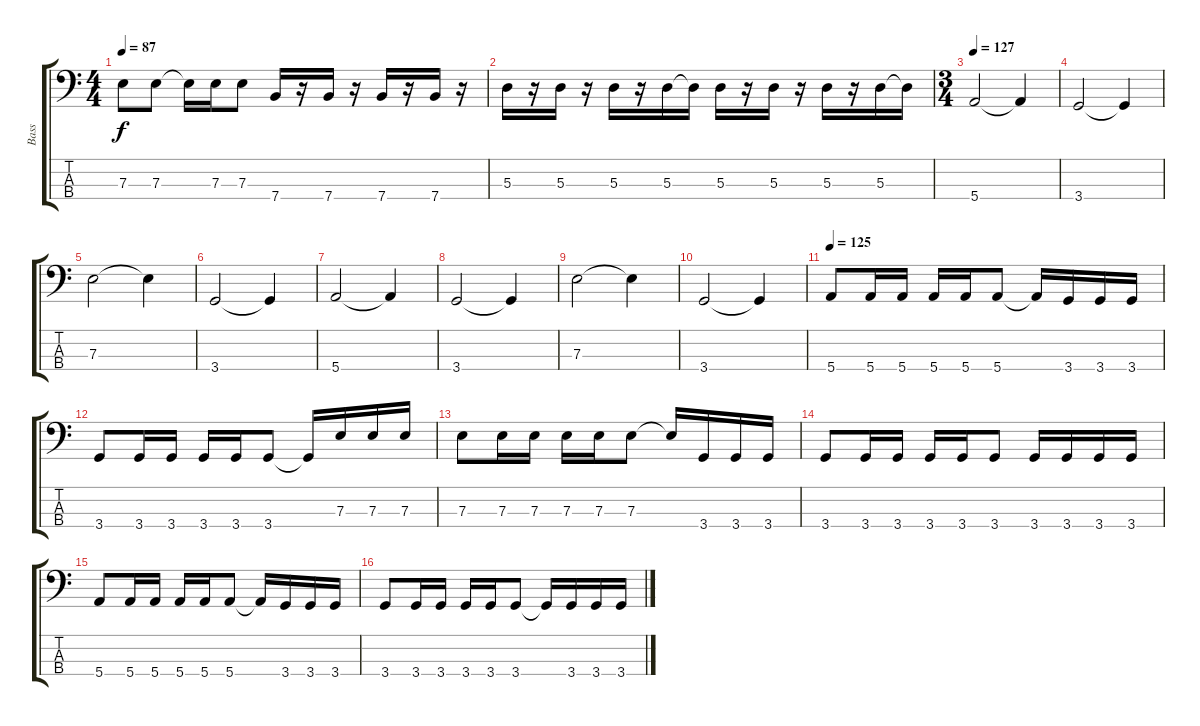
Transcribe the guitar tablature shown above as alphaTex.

\track ("Bass" "Bass") {instrument electricbasspick}
\staff {score tabs}
\tuning (G2 D2 A1 E1) {hide}
\ts (4 4)
\tempo 87
\clef f4
\ks c
7.3.8{dy f} 7.3.8 7.3{t}.16 7.3.16 7.3.8 7.4.16 r.16 7.4.16 r.16 7.4.16 r.16 7.4.16 r.16 |
5.3.16 r.16 5.3.16 r.16 5.3.16 r.16 5.3.16 5.3{t}.16 5.3.16 r.16 5.3.16 r.16 5.3.16 r.16 5.3.16 5.3{t}.16 |
\ts (3 4)
\tempo 127
5.4.2 5.4{t}.4 |
3.4.2 3.4{t}.4 |
7.3.2 7.3{t}.4 |
3.4.2 3.4{t}.4 |
5.4.2 5.4{t}.4 |
3.4.2 3.4{t}.4 |
7.3.2 7.3{t}.4 |
3.4.2 3.4{t}.4 |
\tempo 125
5.4.8 5.4.16 5.4.16 5.4.16 5.4.16 5.4.8 5.4{t}.16 3.4.16 3.4.16 3.4.16 |
3.4.8 3.4.16 3.4.16 3.4.16 3.4.16 3.4.8 3.4{t}.16 7.3.16 7.3.16 7.3.16 |
7.3.8 7.3.16 7.3.16 7.3.16 7.3.16 7.3.8 7.3{t}.16 3.4.16 3.4.16 3.4.16 |
3.4.8 3.4.16 3.4.16 3.4.16 3.4.16 3.4.8 3.4.16 3.4.16 3.4.16 3.4.16 |
5.4.8 5.4.16 5.4.16 5.4.16 5.4.16 5.4.8 5.4{t}.16 3.4.16 3.4.16 3.4.16 |
3.4.8 3.4.16 3.4.16 3.4.16 3.4.16 3.4.8 3.4{t}.16 3.4.16 3.4.16 3.4.16
